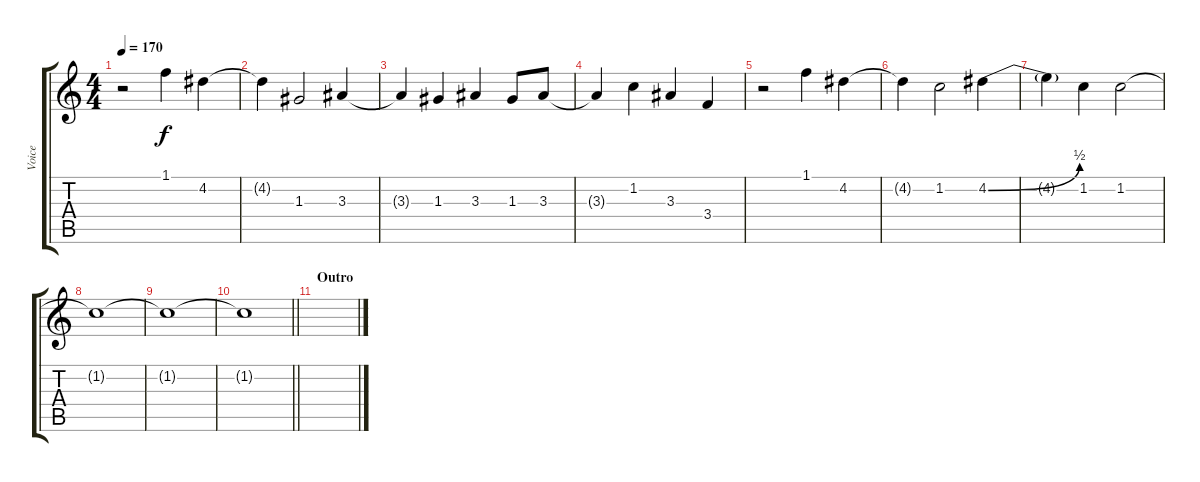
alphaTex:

\track ("Voice" "Voice") {instrument drawbarorgan}
\staff {score tabs}
\tuning (E5 B4 G4 D4 A3 E3) {hide}
\ts (4 4)
\tempo 170
\clef g2
\ks c
r.2{dy f} 1.1.4{txt " "} 4.2.4 |
4.2{t}.4 1.3.2{txt " "} 3.3.4 |
3.3{t}.4 1.3.4{txt " "} 3.3.4 1.3.8 3.3.8 |
3.3{t}.4 1.2.4{txt " "} 3.3.4 3.4.4 |
r.2 1.1.4{txt " "} 4.2.4 |
4.2{t}.4 1.2.2{txt " "} 4.2{be (bend 0 0 60 2)}.4 |
4.2{t}.4 1.2.4{txt " "} 1.2.2 |
1.2{t}.1 |
1.2{t}.1 |
\barLineRight lightlight
1.2{t}.1 |
\section ("" "Outro")
